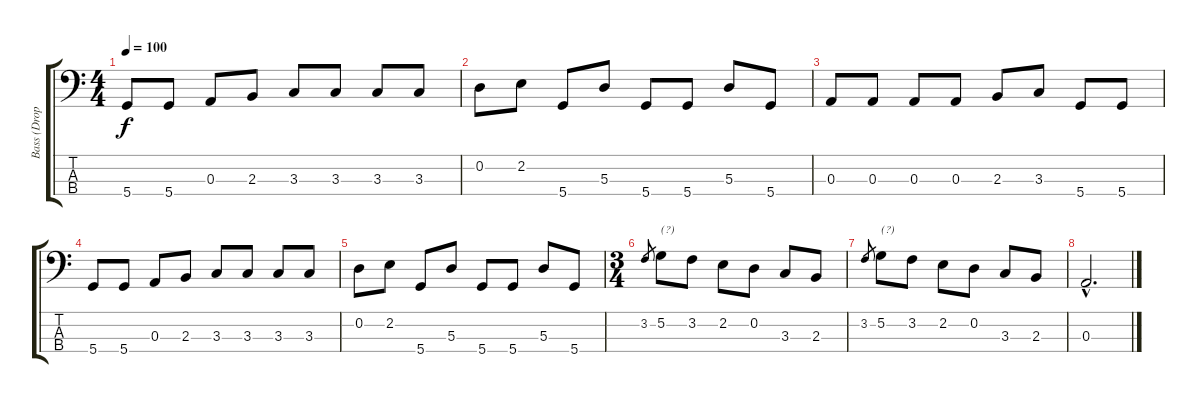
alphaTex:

\track ("Bass (Dropped D)" "Bass (Drop") {instrument electricbassfinger}
\staff {score tabs}
\tuning (G2 D2 A1 D1) {hide}
\ts (4 4)
\tempo 100
\clef f4
\ks c
5.4.8{dy f} 5.4.8 0.3.8 2.3.8 3.3.8 3.3.8 3.3.8 3.3.8 |
0.2.8 2.2.8 5.4.8 5.3.8 5.4.8 5.4.8 5.3.8 5.4.8 |
0.3.8 0.3.8 0.3.8 0.3.8 2.3.8 3.3.8 5.4.8 5.4.8 |
5.4.8 5.4.8 0.3.8 2.3.8 3.3.8 3.3.8 3.3.8 3.3.8 |
0.2.8 2.2.8 5.4.8 5.3.8 5.4.8 5.4.8 5.3.8 5.4.8 |
\ts (3 4)
3.2.8{gr} 5.2.8{txt "(?)"} 3.2.8 2.2.8 0.2.8 3.3.8 2.3.8 |
3.2.8{gr} 5.2.8{txt "(?)"} 3.2.8 2.2.8 0.2.8 3.3.8 2.3.8 |
0.3{hac}.2{d}
